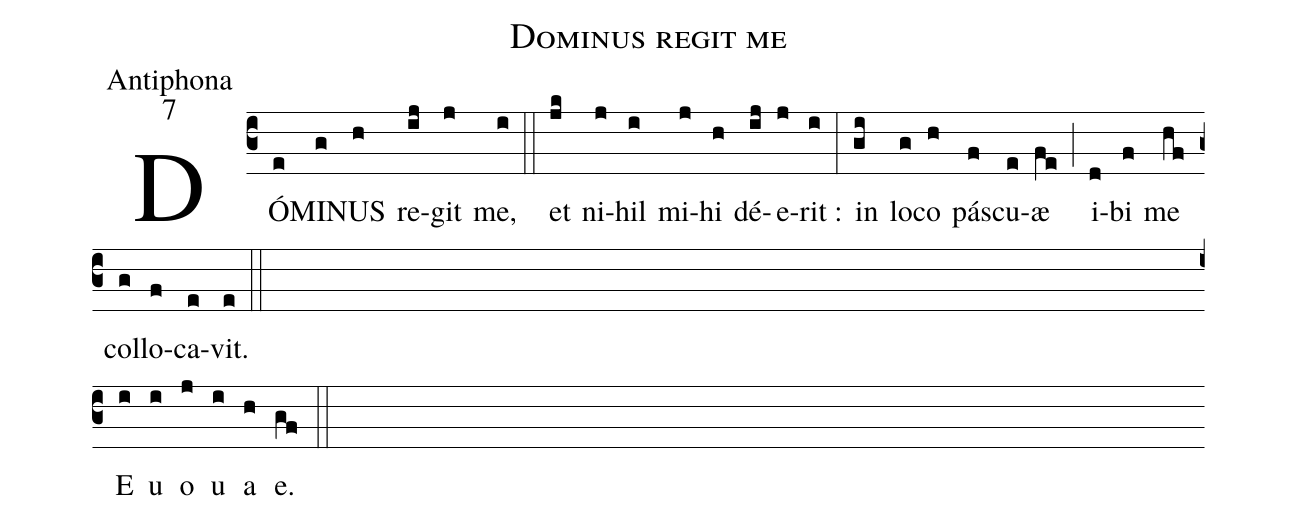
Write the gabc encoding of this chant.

name:Dominus regit me;
office-part:Antiphona;
mode:7;
%%
(c3) DÓ(e)MI(g)NUS(h) re(ij)git(j) me,(i) (::) et(jk) ni(j)hil(i) mi(j)hi(h) dé(ij)e(j)rit :(i) (:) in(gi) lo(g)co(h) pás(f)cu(e)æ(fe) (;) i(d)bi(f) me(hf) col(g)lo(f)ca(e)vit.(e) (::Z) E(i) u(i) o(j) u(i) a(h) e.(gf) (::)
